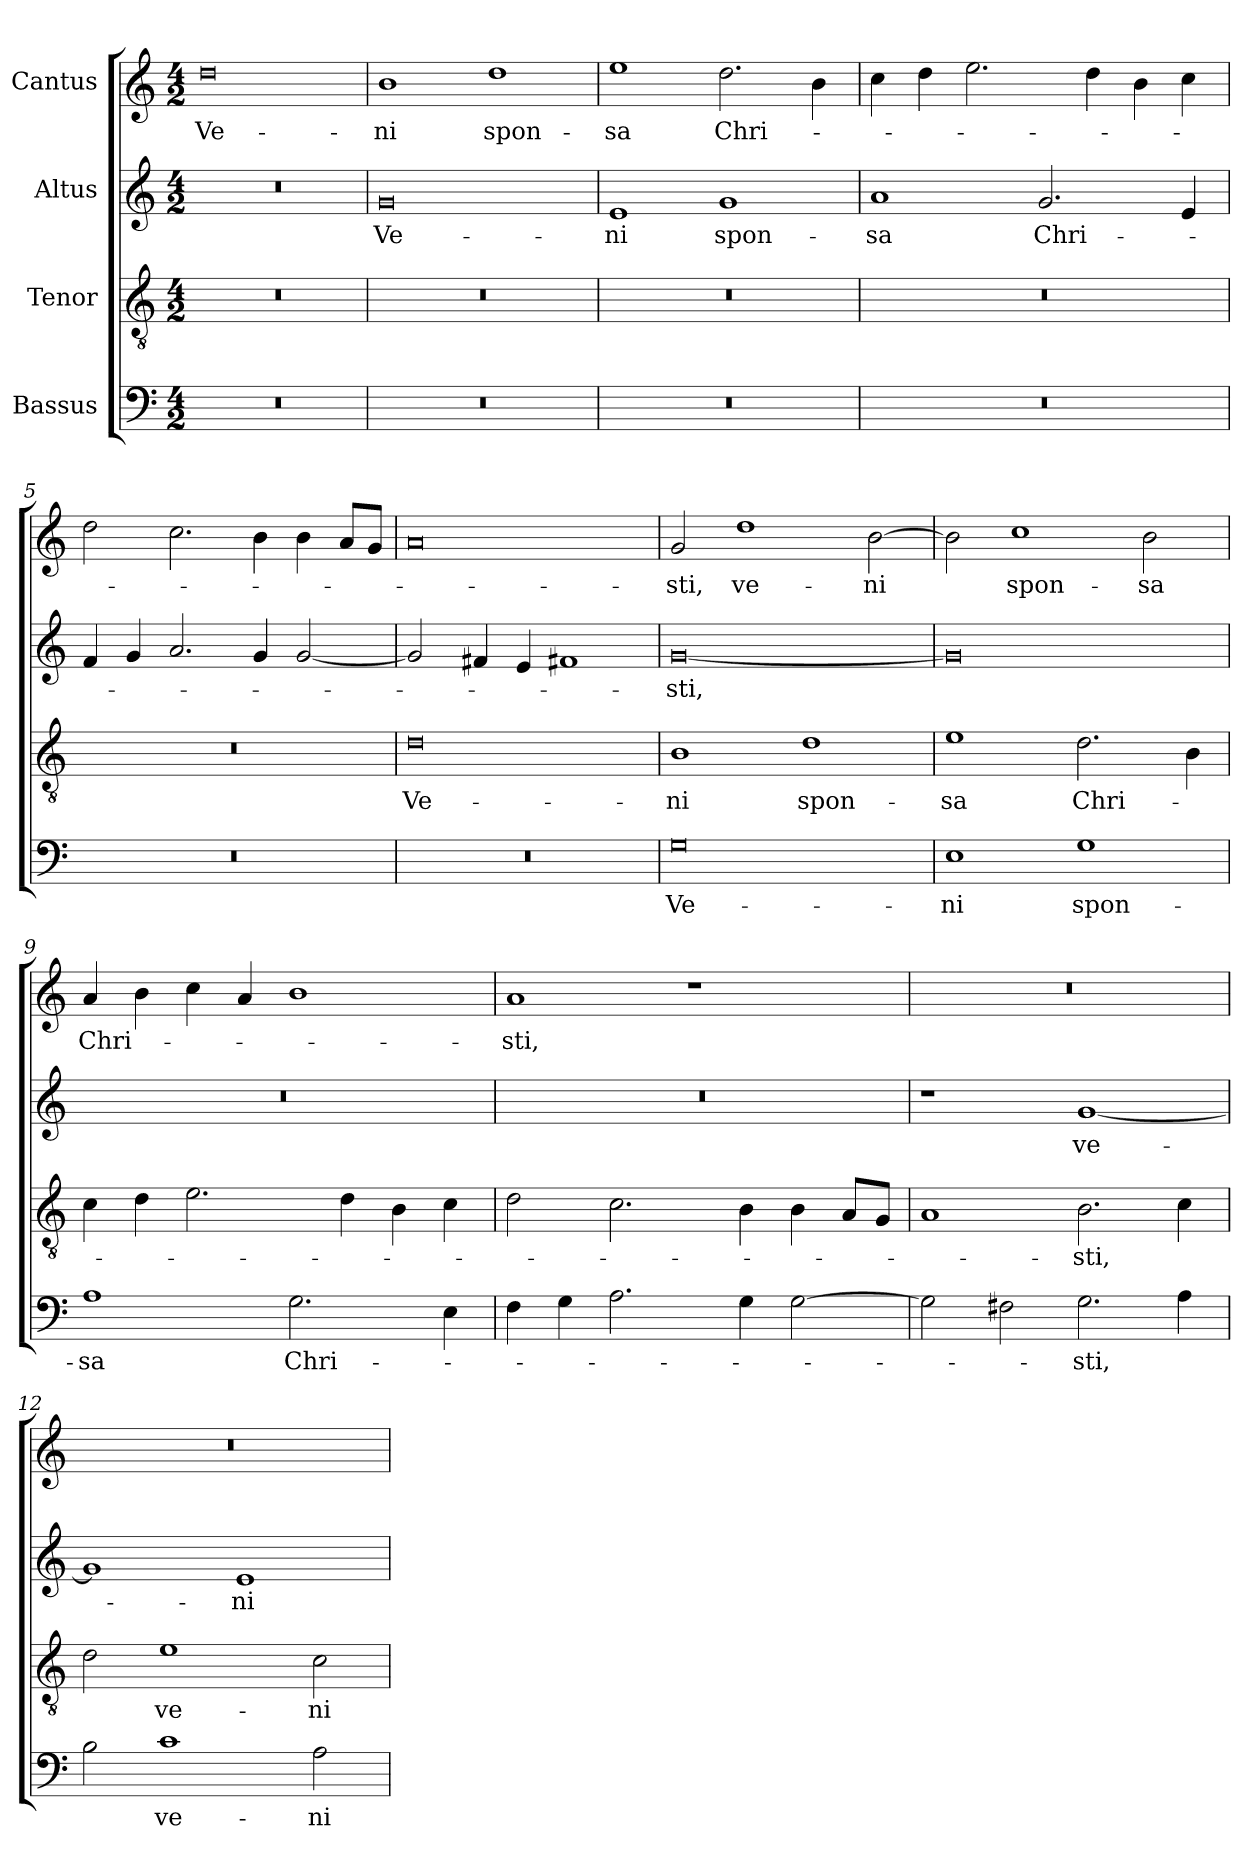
**kern	**text	**kern	**text	**kern	**text	**kern	**text
*part4	*part4	*part3	*part3	*part2	*part2	*part1	*part1
*staff4	*staff4	*staff3	*staff3	*staff2	*staff2	*staff1	*staff1
*I"Bassus	*	*I"Tenor	*	*I"Altus	*	*I"Cantus	*
*clefF4	*	*clefGv2	*	*clefG2	*	*clefG2	*
*k[]	*	*k[]	*	*k[]	*	*k[]	*
*M4/2	*	*M4/2	*	*M4/2	*	*M4/2	*
=1	=1	=1	=1	=1	=1	=1	=1
0r	.	0r	.	0r	.	0dd\	Ve-
=2	=2	=2	=2	=2	=2	=2	=2
0r	.	0r	.	0g/	Ve-	1b\	-ni
.	.	.	.	.	.	1dd\	spon-
=3	=3	=3	=3	=3	=3	=3	=3
0r	.	0r	.	1e/	-ni	1ee\	-sa
.	.	.	.	1g/	spon-	2.dd\	Chri-
.	.	.	.	.	.	4b\	.
=4	=4	=4	=4	=4	=4	=4	=4
0r	.	0r	.	1a/	-sa	4cc\	.
.	.	.	.	.	.	4dd\	.
.	.	.	.	.	.	2.ee\	.
.	.	.	.	2.g/	Chri-	.	.
.	.	.	.	.	.	4dd\	.
.	.	.	.	.	.	4b\	.
.	.	.	.	4e/	.	4cc\	.
=5	=5	=5	=5	=5	=5	=5	=5
0r	.	0r	.	4f/	.	2dd\	.
.	.	.	.	4g/	.	.	.
.	.	.	.	2.a/	.	2.cc\	.
.	.	.	.	4g/	.	4b\	.
.	.	.	.	[2g/	.	4b\	.
.	.	.	.	.	.	8a/L	.
.	.	.	.	.	.	8g/J	.
=6	=6	=6	=6	=6	=6	=6	=6
0r	.	0d\	Ve-	2g/]	.	0a/	.
.	.	.	.	4f#X/	.	.	.
.	.	.	.	4e/	.	.	.
.	.	.	.	1f#X/	.	.	.
=7	=7	=7	=7	=7	=7	=7	=7
0G\	Ve-	1B\	-ni	[0g/	-sti,	2g/	-sti,
.	.	.	.	.	.	1dd\	ve-
.	.	1d\	spon-	.	.	.	.
.	.	.	.	.	.	[2b\	-ni
=8	=8	=8	=8	=8	=8	=8	=8
1E\	-ni	1e\	-sa	0g/]	.	2b\]	.
.	.	.	.	.	.	1cc\	spon-
1G\	spon-	2.d\	Chri-	.	.	.	.
.	.	.	.	.	.	2b\	-sa
.	.	4B\	.	.	.	.	.
=9	=9	=9	=9	=9	=9	=9	=9
1A\	-sa	4c\	.	0r	.	4a/	Chri-
.	.	4d\	.	.	.	4b\	.
.	.	2.e\	.	.	.	4cc\	.
.	.	.	.	.	.	4a/	.
2.G\	Chri-	.	.	.	.	1b\	.
.	.	4d\	.	.	.	.	.
.	.	4B\	.	.	.	.	.
4E\	.	4c\	.	.	.	.	.
=10	=10	=10	=10	=10	=10	=10	=10
4F\	.	2d\	.	0r	.	1a/	-sti,
4G\	.	.	.	.	.	.	.
2.A\	.	2.c\	.	.	.	.	.
.	.	.	.	.	.	1r	.
4G\	.	4B\	.	.	.	.	.
[2G\	.	4B\	.	.	.	.	.
.	.	8A/L	.	.	.	.	.
.	.	8G/J	.	.	.	.	.
=11	=11	=11	=11	=11	=11	=11	=11
2G\]	.	1A/	.	1r	.	0r	.
2F#X\	.	.	.	.	.	.	.
2.G\	-sti,	2.B\	-sti,	[1g/	ve-	.	.
4A\	.	4c\	.	.	.	.	.
=12	=12	=12	=12	=12	=12	=12	=12
2B\	.	2d\	.	1g/]	.	0r	.
1c\	ve-	1e\	ve-	.	.	.	.
.	.	.	.	1e/	-ni	.	.
2A\	-ni	2c\	-ni	.	.	.	.
=	=	=	=	=	=	=	=
*-	*-	*-	*-	*-	*-	*-	*-
